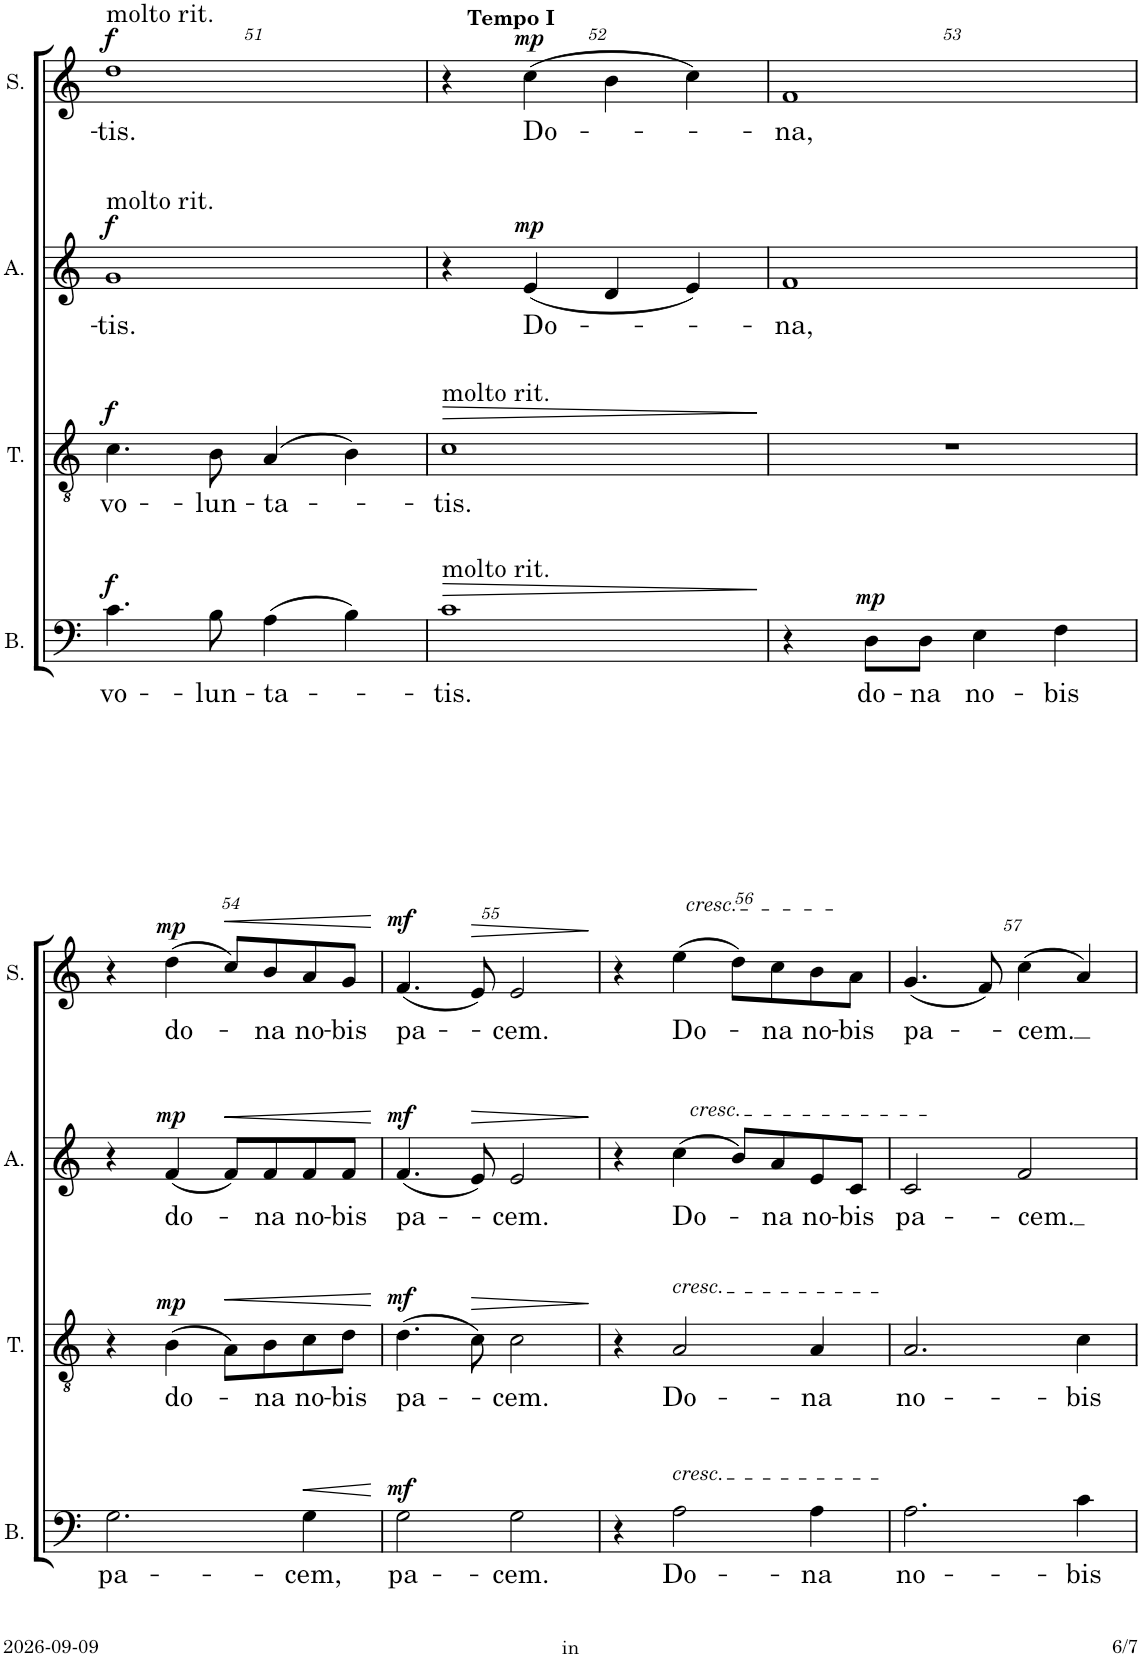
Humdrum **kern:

**kern	**text	**dynam	**kern	**text	**dynam	**kern	**text	**dynam	**kern	**text	**dynam
*part4	*part4	*part4	*part3	*part3	*part3	*part2	*part2	*part2	*part1	*part1	*part1
*staff4	*staff4	*staff4	*staff3	*staff3	*staff3	*staff2	*staff2	*staff2	*staff1	*staff1	*staff1
*I"Bass	*	*	*I"Tenor	*	*	*I"Alto	*	*	*I"Soprano	*	*
*I'B.	*	*	*I'T.	*	*	*I'A.	*	*	*I'S.	*	*
!!LO:PB:g=z
*clefF4	*	*	*clefGv2	*	*	*clefG2	*	*	*clefG2	*	*
*k[]	*	*	*k[]	*	*	*k[]	*	*	*k[]	*	*
*M4/4	*	*	*M4/4	*	*	*M4/4	*	*	*M4/4	*	*
=51	=51	=51	=51	=51	=51	=51	=51	=51	=51	=51	=51
!	!	!	!	!	!	!	!	!	!LO:TX:a:t=molto rit.	!	!
!	!	!	!	!	!	!LO:TX:a:t=molto rit.	!	!	!	!	!
!	!LO:LY:b	!LO:DY:a	!	!LO:LY:b	!LO:DY:a	!	!LO:LY:b	!LO:DY:a	!	!LO:LY:b	!LO:DY:a
4.c\	vo-	f	4.c\	vo-	f	1g	-tis.	f	1dd	-tis.	f
!	!LO:LY:b	!	!	!LO:LY:b	!	!	!	!	!	!	!
8B\	-lun-	.	8B\	-lun-	.	.	.	.	.	.	.
!	!LO:LY:b	!	!	!LO:LY:b	!	!	!	!	!	!	!
(4A\	-ta-	.	(4A/	-ta-	.	.	.	.	.	.	.
4B\)	.	.	4B\)	.	.	.	.	.	.	.	.
=52	=52	=52	=52	=52	=52	=52	=52	=52	=52	=52	=52
!	!	!	!LO:TX:a:t=molto rit.	!	!	!	!	!	!	!	!
!LO:TX:a:t=molto rit.	!	!	!	!	!	!	!	!	!	!	!
!	!LO:LY:b	!LO:HP:b	!	!LO:LY:b	!LO:HP:b	!	!	!	!	!	!
1c	-tis.	>	1c	-tis.	>	4r	.	.	4r	.	.
!	!	!	!	!	!	!	!	!	!LO:TX:a:B:t=Tempo I	!	!
!	!	!	!	!	!	!	!LO:LY:b	!LO:DY:a	!	!LO:LY:b	!LO:DY:a
.	.	.	.	.	.	(4e/	Do-	mp	(4cc\	Do-	mp
.	.	.	.	.	.	4d/	.	.	4b\	.	.
.	.	.	.	.	.	4e/)	.	.	4cc\)	.	.
.	.	]	.	.	]	.	.	.	.	.	.
=53	=53	=53	=53	=53	=53	=53	=53	=53	=53	=53	=53
!	!	!	!	!	!	!	!LO:LY:b	!	!	!LO:LY:b	!
4r	.	.	1r	.	.	1f	-na,	.	1f	-na,	.
!	!LO:LY:b	!LO:DY:a	!	!	!	!	!	!	!	!	!
8D\L	do-	mp	.	.	.	.	.	.	.	.	.
!	!LO:LY:b	!	!	!	!	!	!	!	!	!	!
8D\J	-na	.	.	.	.	.	.	.	.	.	.
!	!LO:LY:b	!	!	!	!	!	!	!	!	!	!
4E\	no-	.	.	.	.	.	.	.	.	.	.
!	!LO:LY:b	!	!	!	!	!	!	!	!	!	!
4F\	-bis	.	.	.	.	.	.	.	.	.	.
!!LO:LB:g=z
=54	=54	=54	=54	=54	=54	=54	=54	=54	=54	=54	=54
!	!LO:LY:b	!	!	!	!	!	!	!	!	!	!
2.G\	pa-	.	4r	.	.	4r	.	.	4r	.	.
!	!	!	!	!LO:LY:b	!LO:DY:a	!	!LO:LY:b	!LO:DY:a	!	!LO:LY:b	!LO:DY:a
.	.	.	(4B\	do-	mp	(4f/	do-	mp	(4dd\	do-	mp
!	!	!	!	!	!LO:HP:b	!	!	!LO:HP:b	!	!	!LO:HP:b
.	.	.	8A\L)	.	<	8f/L)	.	<	8cc/L)	.	<
!	!	!	!	!LO:LY:b	!	!	!LO:LY:b	!	!	!LO:LY:b	!
.	.	.	8B\	-na	.	8f/	-na	.	8b/	-na	.
!	!LO:LY:b	!LO:HP:b	!	!LO:LY:b	!	!	!LO:LY:b	!	!	!LO:LY:b	!
4G\	-cem,	<	8c\	no-	.	8f/	no-	.	8a/	no-	.
!	!	!	!	!LO:LY:b	!	!	!LO:LY:b	!	!	!LO:LY:b	!
.	.	.	8d\J	-bis	.	8f/J	-bis	.	8g/J	-bis	.
.	.	[	.	.	[	.	.	[	.	.	[
=55	=55	=55	=55	=55	=55	=55	=55	=55	=55	=55	=55
!	!LO:LY:b	!LO:DY:a	!	!LO:LY:b	!LO:DY:a	!	!LO:LY:b	!LO:DY:a	!	!LO:LY:b	!LO:DY:a
2G\	pa-	mf	(4.d\	pa-	mf	(4.f/	pa-	mf	(4.f/	pa-	mf
!	!	!	!	!	!LO:HP:b	!	!	!LO:HP:b	!	!	!LO:HP:b
.	.	.	8c\)	.	>	8e/)	.	>	8e/)	.	>
!	!LO:LY:b	!	!	!LO:LY:b	!	!	!LO:LY:b	!	!	!LO:LY:b	!
2G\	-cem.	.	2c\	-cem.	.	2e/	-cem.	.	2e/	-cem.	.
.	.	.	.	.	]	.	.	]	.	.	]
=56	=56	=56	=56	=56	=56	=56	=56	=56	=56	=56	=56
4r	.	.	4r	.	.	4r	.	.	4r	.	.
!	!	!	!	!	!	!	!	!	!LO:TX:a:i:t=cresc.	!	!
!	!	!	!	!	!	!LO:TX:a:i:t=cresc.	!	!	!	!	!
!	!	!	!LO:TX:a:i:t=cresc.	!	!	!	!	!	!	!	!
!LO:TX:a:i:t=cresc.	!	!	!	!	!	!	!	!	!	!	!
!	!LO:LY:b	!	!	!LO:LY:b	!	!	!LO:LY:b	!	!	!LO:LY:b	!
2A\	Do-	.	2A/	Do-	.	(4cc\	Do-	.	(4ee\	Do-	.
.	.	.	.	.	.	8b/L)	.	.	8dd\L)	.	.
!	!	!	!	!	!	!	!LO:LY:b	!	!	!LO:LY:b	!
.	.	.	.	.	.	8a/	-na	.	8cc\	-na	.
!	!LO:LY:b	!	!	!LO:LY:b	!	!	!LO:LY:b	!	!	!LO:LY:b	!
4A\	-na	.	4A/	-na	.	8e/	no-	.	8b\	no-	.
!	!	!	!	!	!	!	!LO:LY:b	!	!	!LO:LY:b	!
.	.	.	.	.	.	8c/J	-bis	.	8a\J	-bis	.
=57	=57	=57	=57	=57	=57	=57	=57	=57	=57	=57	=57
!	!LO:LY:b	!	!	!LO:LY:b	!	!	!LO:LY:b	!	!	!LO:LY:b	!
2.A\	no-	.	2.A/	no-	.	2c/	pa-	.	(4.g/	pa-	.
.	.	.	.	.	.	.	.	.	8f/)	.	.
!	!	!	!	!	!	!	!LO:LY:b	!	!	!LO:LY:b	!
.	.	.	.	.	.	2f/	-cem.	.	(4cc\	-cem.	.
!	!LO:LY:b	!	!	!LO:LY:b	!	!	!	!	!	!	!
4c\	-bis	.	4c\	-bis	.	.	.	.	4a/)	.	.
=	=	=	=	=	=	=	=	=	=	=	=
*-	*-	*-	*-	*-	*-	*-	*-	*-	*-	*-	*-
